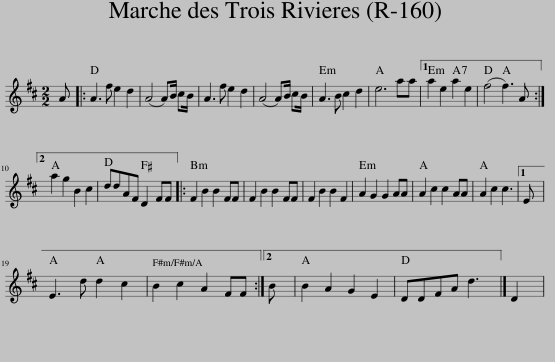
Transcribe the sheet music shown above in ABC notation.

X:1
L:1/8
M:2/2
I:linebreak $
K:D
V:1 treble
V:1
 A |: A3 f e2 d2 | (A4 A)B/ cB/ | A3 f e2 d2 | (A4 A)B/ cB/ | %5
 A3 B c2 d2 | e6 aa |1 a2 e2 a2 e2 | (f4 f3) A :|2$ a2 g2 B2 c2 | %10
 ddAF D2 FF |: F2 B2 B2 FF | F2 B2 B2 FF | F2 B2 B2 F2 | A2 G2 G2 AA | %15
 A2 c2 c2 AA | A2 c2 c3 |1 E |$ E3 d d2 c2 | B2 c2 A2 FF :|2 %20
 B | B2 A2 G2 E2 | DDFA d3 |] D2 | %24
